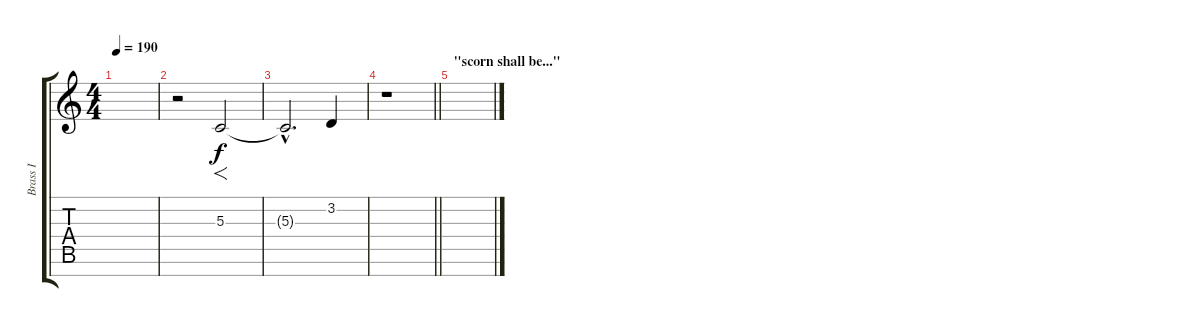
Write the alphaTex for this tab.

\track ("Brass I" "Brass I") {instrument frenchhorn}
\staff {score tabs}
\tuning (E4 B3 G3 D3 A2 E2 B1) {hide}
\ts (4 4)
\tempo 190
\clef g2
\ks c
|
r.2{volume 12} 5.3.2{f dy f} |
5.3{hac t}.2{d} 3.2.4 |
\barLineRight lightlight
r.1 |
\section ("" "\"scorn shall be...\"")
